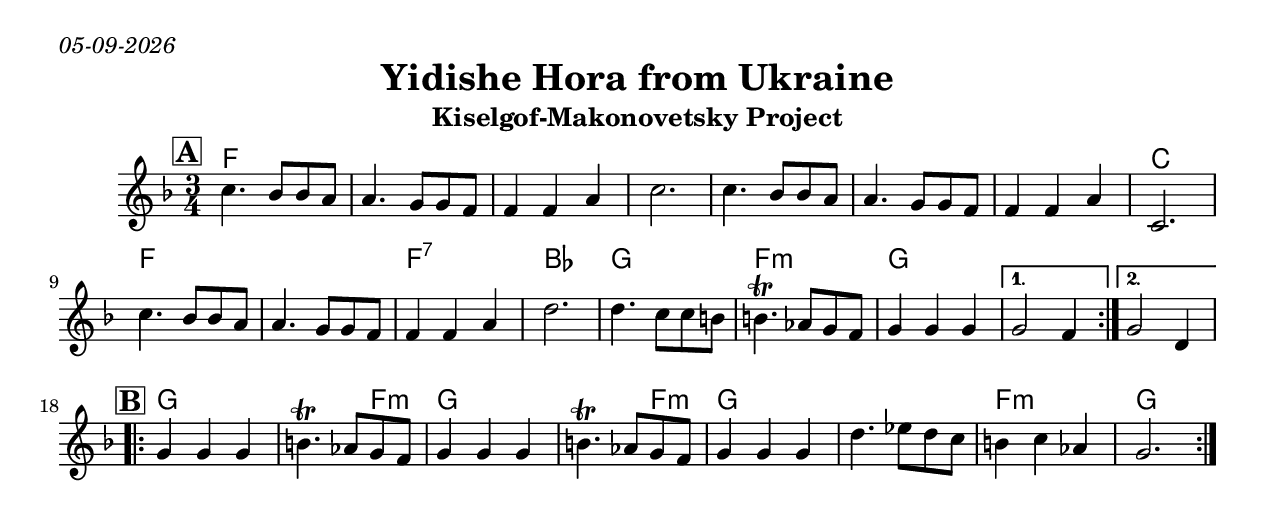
\version "2.24.0"
\include "english.ly"
%\pointAndClickOff
\paper{
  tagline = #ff
  print-all-headers = ##t
  #(set-paper-size "letter")
}
date = #(strftime "%d-%m-%Y" (localtime (current-time)))

\markup{ \italic{ \date }  }

%\markup{ Got something to say? }

global = {
  \clef treble
  \key f \major
  \time 3/4
  \set Score.rehearsalMarkFormatter = #format-mark-box-alphabet
}

%#################################### Melody ########################
melody = \relative c'' {
  \global
  %\partial 4 g4    %lead in notes

  \repeat volta 2{
    \mark \default
   c4. bf8 bf a
   a4. g8 g f
   f4 f a
   c2.

   c4. bf8 bf a
   a4. g8 g f
   f4 f a
   c,2.

   c'4. bf8 bf a
   a4. g8 g f
   f4 f a
   d2.

   d4. c8 c b
   b4. \trill af8 g f
   g4 g g

  }
  \alternative {
    {g2 f4 }
    {g2 d4 }
  }

  \repeat volta 2{
    \mark \default
    g4 g g
    b4.\trill af8 g f
    g4 g g
    b4.\trill af8 g f

    g4 g g
    d'4. ef8 d c
    b4 c af
    g2.
  }


}
%################################# Lyrics #####################
%\addlyrics{ \set stanza = #"1. " }
%################################# Chords #######################
harmonies = \chordmode {
  f2.*7
  c2.
  f2.*2 f2.:7
  bf2.
  g2.
  f2.:m
  g2.*3

  %
  g4*5 f4:m
  g4*5 f4:m
  g2.*2
  f2.:m
  g2.
}

\score {
  % transpose score below
  %\transpose c d
  <<
    \new ChordNames {
      \set chordChanges = ##f
      \harmonies
    }
    \new Staff   \melody
  >>
  \header{
    title= "Yidishe Hora from Ukraine"
    subtitle="Kiselgof-Makonovetsky Project"
    composer= ""

    instrument =""
    arranger= ""
  }
  \midi{\tempo 4 = 120}
  \layout{indent = 1.0\cm}
}
%{
% more verses:
\markup{}
\markup {
  \font-size #2
  \fill-line {
    \hspace #0.1 % distance from left margin
    \column {
      \line { "1."
\column {
 ""
}
      }
      \hspace #0.2 % vertical distance between verses
      \line { "2."
\column {
""
}
      }
    }
    \hspace #0.1  % horiz. distance between columns
    \column {
      \line { "3."
\column {
 ""
}
      }
      \hspace #0.2 % distance between verses
      \line { "4."
\column {
""
}
      }
    }
    \hspace #0.1 % distance to right margin
  }
}

%}